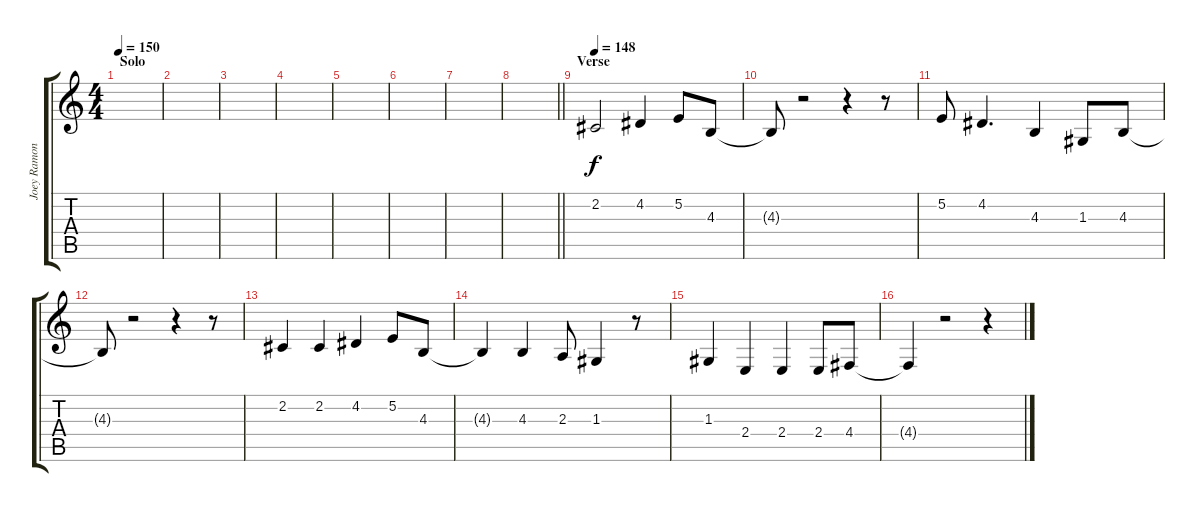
\track ("Joey Ramone - Vocals" "Joey Ramon") {instrument recorder}
\staff {score tabs}
\tuning (E4 B3 G3 D3 A2 E2) {hide}
\ts (4 4)
\section ("" "Solo")
\tempo 150
\clef g2
\ks c
|
|
|
|
|
|
|
\barLineRight lightlight
|
\section ("" "Verse")
\tempo 148
2.2.2 4.2.4 5.2.8 4.3.8 |
4.3{t}.8 r.2 r.4 r.8 |
5.2.8 4.2.4{d} 4.3.4 1.3.8 4.3.8 |
4.3{t}.8 r.2 r.4 r.8 |
2.2.4 2.2.4 4.2.4 5.2.8 4.3.8 |
4.3{t}.4 4.3.4 2.3.8 1.3.4 r.8 |
1.3.4 2.4.4 2.4.4 2.4.8 4.4.8 |
4.4{t}.4 r.2 r.4
